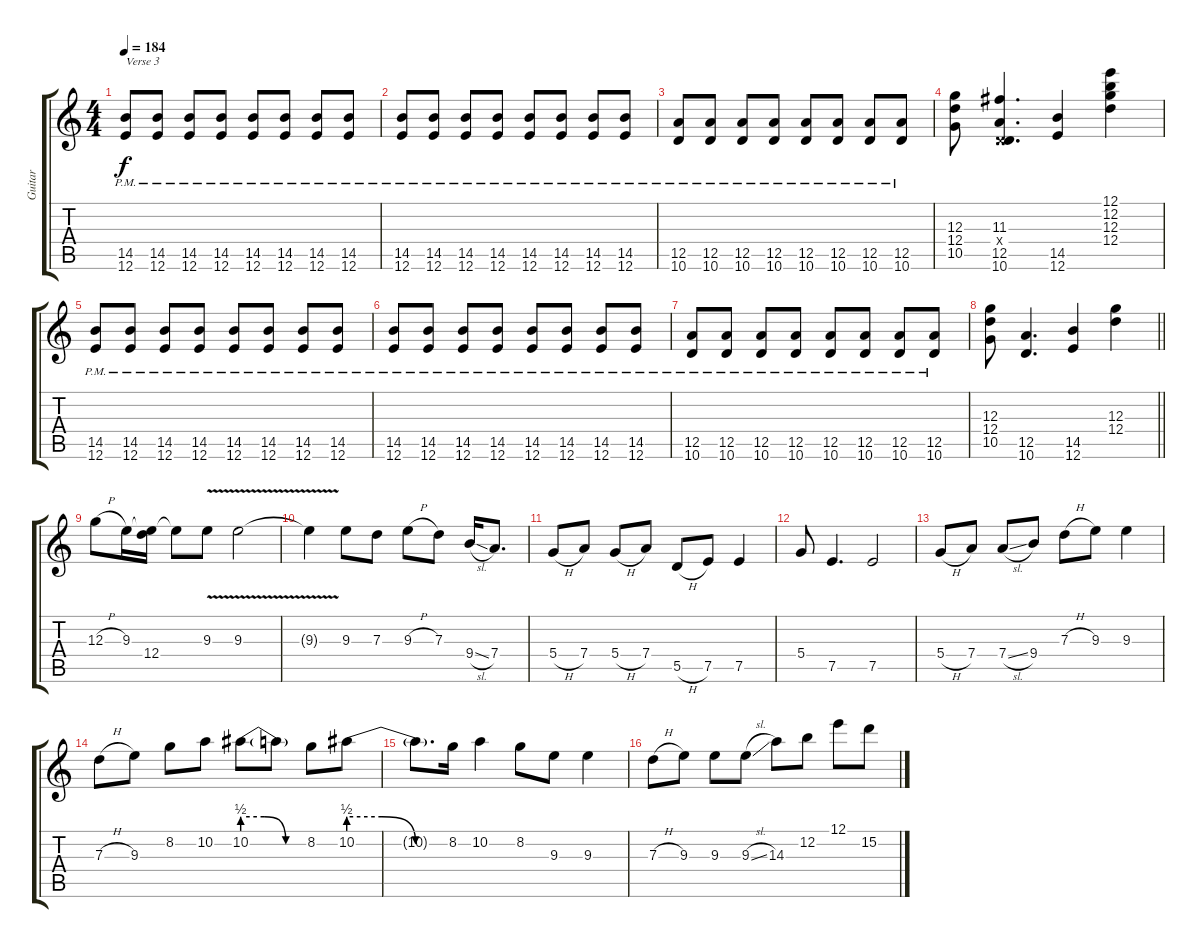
\track ("Guitar" "Guitar") {instrument distortionguitar}
\staff {score tabs}
\tuning (E4 B3 G3 D3 A2 E2) {hide}
\ts (4 4)
\tempo 184
\clef g2
\ks c
(14.5{pm} 12.6).8{txt "Verse 3" dy f} (14.5{pm} 12.6).8 (14.5{pm} 12.6).8 (14.5{pm} 12.6).8 (14.5{pm} 12.6).8 (14.5{pm} 12.6).8 (14.5{pm} 12.6).8 (14.5{pm} 12.6).8 |
(14.5{pm} 12.6).8 (14.5{pm} 12.6).8 (14.5{pm} 12.6).8 (14.5{pm} 12.6).8 (14.5{pm} 12.6).8 (14.5{pm} 12.6).8 (14.5{pm} 12.6).8 (14.5{pm} 12.6).8 |
(12.5{pm} 10.6).8 (12.5{pm} 10.6).8 (12.5{pm} 10.6).8 (12.5{pm} 10.6).8 (12.5{pm} 10.6).8 (12.5{pm} 10.6).8 (12.5{pm} 10.6).8 (12.5{pm} 10.6).8 |
(12.3 12.4 10.5).8 (11.3 0.4{x} 12.5 10.6).4{d} (14.5 12.6).4 (12.1 12.2 12.3 12.4).4 |
(14.5{pm} 12.6).8 (14.5{pm} 12.6).8 (14.5{pm} 12.6).8 (14.5{pm} 12.6).8 (14.5{pm} 12.6).8 (14.5{pm} 12.6).8 (14.5{pm} 12.6).8 (14.5{pm} 12.6).8 |
(14.5{pm} 12.6).8 (14.5{pm} 12.6).8 (14.5{pm} 12.6).8 (14.5{pm} 12.6).8 (14.5{pm} 12.6).8 (14.5{pm} 12.6).8 (14.5{pm} 12.6).8 (14.5{pm} 12.6).8 |
(12.5{pm} 10.6).8 (12.5{pm} 10.6).8 (12.5{pm} 10.6).8 (12.5{pm} 10.6).8 (12.5{pm} 10.6).8 (12.5{pm} 10.6).8 (12.5{pm} 10.6).8 (12.5{pm} 10.6).8 |
\barLineRight lightlight
(12.3 12.4 10.5).8 (12.5 10.6).4{d} (14.5 12.6).4 (12.3 12.4).4 |
12.3{h}.8 9.3.16 (9.3{t} 12.4).16 9.3{t}.8 9.3{v}.8 9.3{v}.2 |
9.3{t}.4 9.3.8 7.3.8 9.3{h}.8 7.3.8 9.4{sl}.16 7.4.8{d} |
5.4{h}.8 7.4.8 5.4{h}.8 7.4.8 5.5{h}.8 7.5.8 7.5.4 |
5.4.8 7.5.4{d} 7.5.2 |
5.4{h}.8 7.4.8 7.4{sl}.8 9.4.8 7.3{h}.8 9.3.8 9.3.4 |
7.3{h}.8 9.3.8 8.2.8 10.2.8 10.2{be (custom 0 2 20 2 40 0 60 0)}.8 10.2{t}.8 8.2.8 10.2{be (custom 0 2 20 2 40 0 60 0)}.8 |
10.2{t}.8{d} 8.2.16 10.2.4 8.2.8 9.3.8 9.3.4 |
7.3{h}.8 9.3.8 9.3.8 9.3{sl}.8 14.3.8 12.2.8 12.1.8 15.2.8
